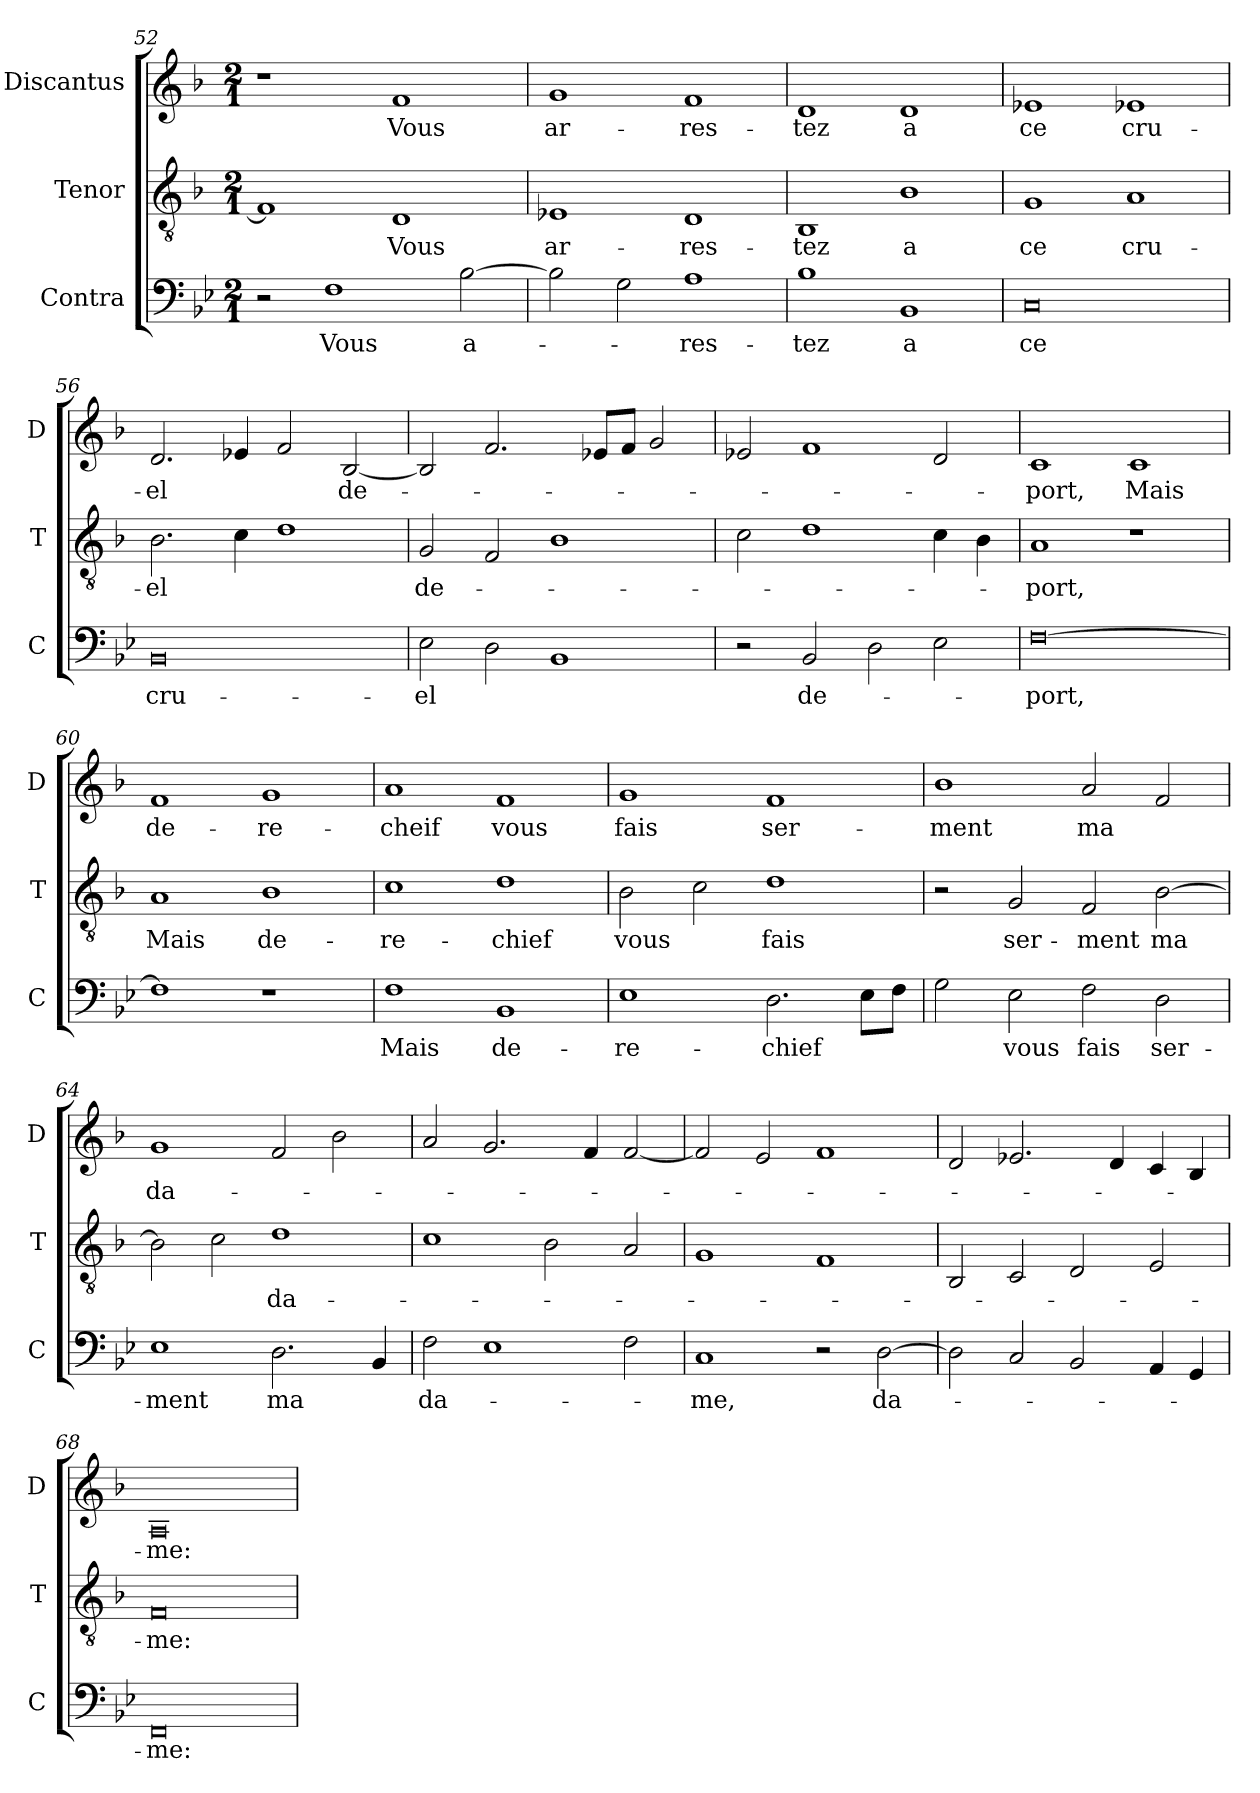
**kern	**text	**kern	**text	**kern	**text
*part3	*part3	*part2	*part2	*part1	*part1
*staff3	*staff3	*staff2	*staff2	*staff1	*staff1
*I"Contra	*	*I"Tenor	*	*I"Discantus	*
*I'C	*	*I'T	*	*I'D	*
*clefF4	*	*clefGv2	*	*clefG2	*
*k[b-e-]	*	*k[b-]	*	*k[b-]	*
*M2/1	*	*M2/1	*	*M2/1	*
=52	=52	=52	=52	=52	=52
2r	.	1F]	.	1r	.
1F	Vous	.	.	.	.
.	.	1D	Vous	1f	Vous
[2B-	a-	.	.	.	.
=53	=53	=53	=53	=53	=53
2B-]	.	1E-X	ar-	1g	ar-
2G	.	.	.	.	.
1A	-res-	1D	-res-	1f	-res-
=54	=54	=54	=54	=54	=54
1B-	-tez	1BB-	-tez	1d	-tez
1BB-	a	1B-	a	1d	a
=55	=55	=55	=55	=55	=55
0C	ce	1G	ce	1e-X	ce
.	.	1A	cru-	1e-X	cru-
=56	=56	=56	=56	=56	=56
0BB-	cru-	2.B-	-el	2.d	-el
.	.	4c	.	4e-X	.
.	.	1d	.	2f	.
.	.	.	.	[2B-	de-
=57	=57	=57	=57	=57	=57
2E-	-el	2G	de-	2B-]	.
2D	.	2F	.	2.f	.
1BB-	.	1B-	.	.	.
.	.	.	.	8e-XL	.
.	.	.	.	8fJ	.
.	.	.	.	2g	.
=58	=58	=58	=58	=58	=58
2r	.	2c	.	2e-X	.
2BB-	de-	1d	.	1f	.
2D	.	.	.	.	.
2E-	.	4c	.	2d	.
.	.	4B-	.	.	.
=59	=59	=59	=59	=59	=59
[0F	-port,	1A	-port,	1c	-port,
.	.	1r	.	1c	Mais
=60	=60	=60	=60	=60	=60
1F]	.	1A	Mais	1f	de-
1r	.	1B-	de-	1g	-re-
=61	=61	=61	=61	=61	=61
1F	Mais	1c	-re-	1a	-cheif
1BB-	de-	1d	-chief	1f	vous
=62	=62	=62	=62	=62	=62
1E-	-re-	2B-	vous	1g	fais
.	.	2c	.	.	.
2.D	-chief	1d	fais	1f	ser-
8E-L	.	.	.	.	.
8FJ	.	.	.	.	.
=63	=63	=63	=63	=63	=63
2G	.	2r	.	1b-	-ment
2E-	vous	2G	ser-	.	.
2F	fais	2F	-ment	2a	ma
2D	ser-	[2B-	ma	2f	.
=64	=64	=64	=64	=64	=64
1E-	-ment	2B-]	.	1g	da-
.	.	2c	.	.	.
2.D	ma	1d	da-	2f	.
.	.	.	.	2b-	.
4BB-	.	.	.	.	.
=65	=65	=65	=65	=65	=65
2F	da-	1c	.	2a	.
1E-	.	.	.	2.g	.
.	.	2B-	.	.	.
.	.	.	.	4f	.
2F	.	2A	.	[2f	.
=66	=66	=66	=66	=66	=66
1C	-me,	1G	.	2f]	.
.	.	.	.	2e	.
2r	.	1F	.	1f	.
[2D	da-	.	.	.	.
=67	=67	=67	=67	=67	=67
2D]	.	2BB-	.	2d	.
2C	.	2C	.	2.e-X	.
2BB-	.	2D	.	.	.
.	.	.	.	4d	.
4AA	.	2E	.	4c	.
4GG	.	.	.	4B-	.
=68	=68	=68	=68	=68	=68
0FF	-me:	0F	-me:	0A	-me:
=	=	=	=	=	=
*-	*-	*-	*-	*-	*-
